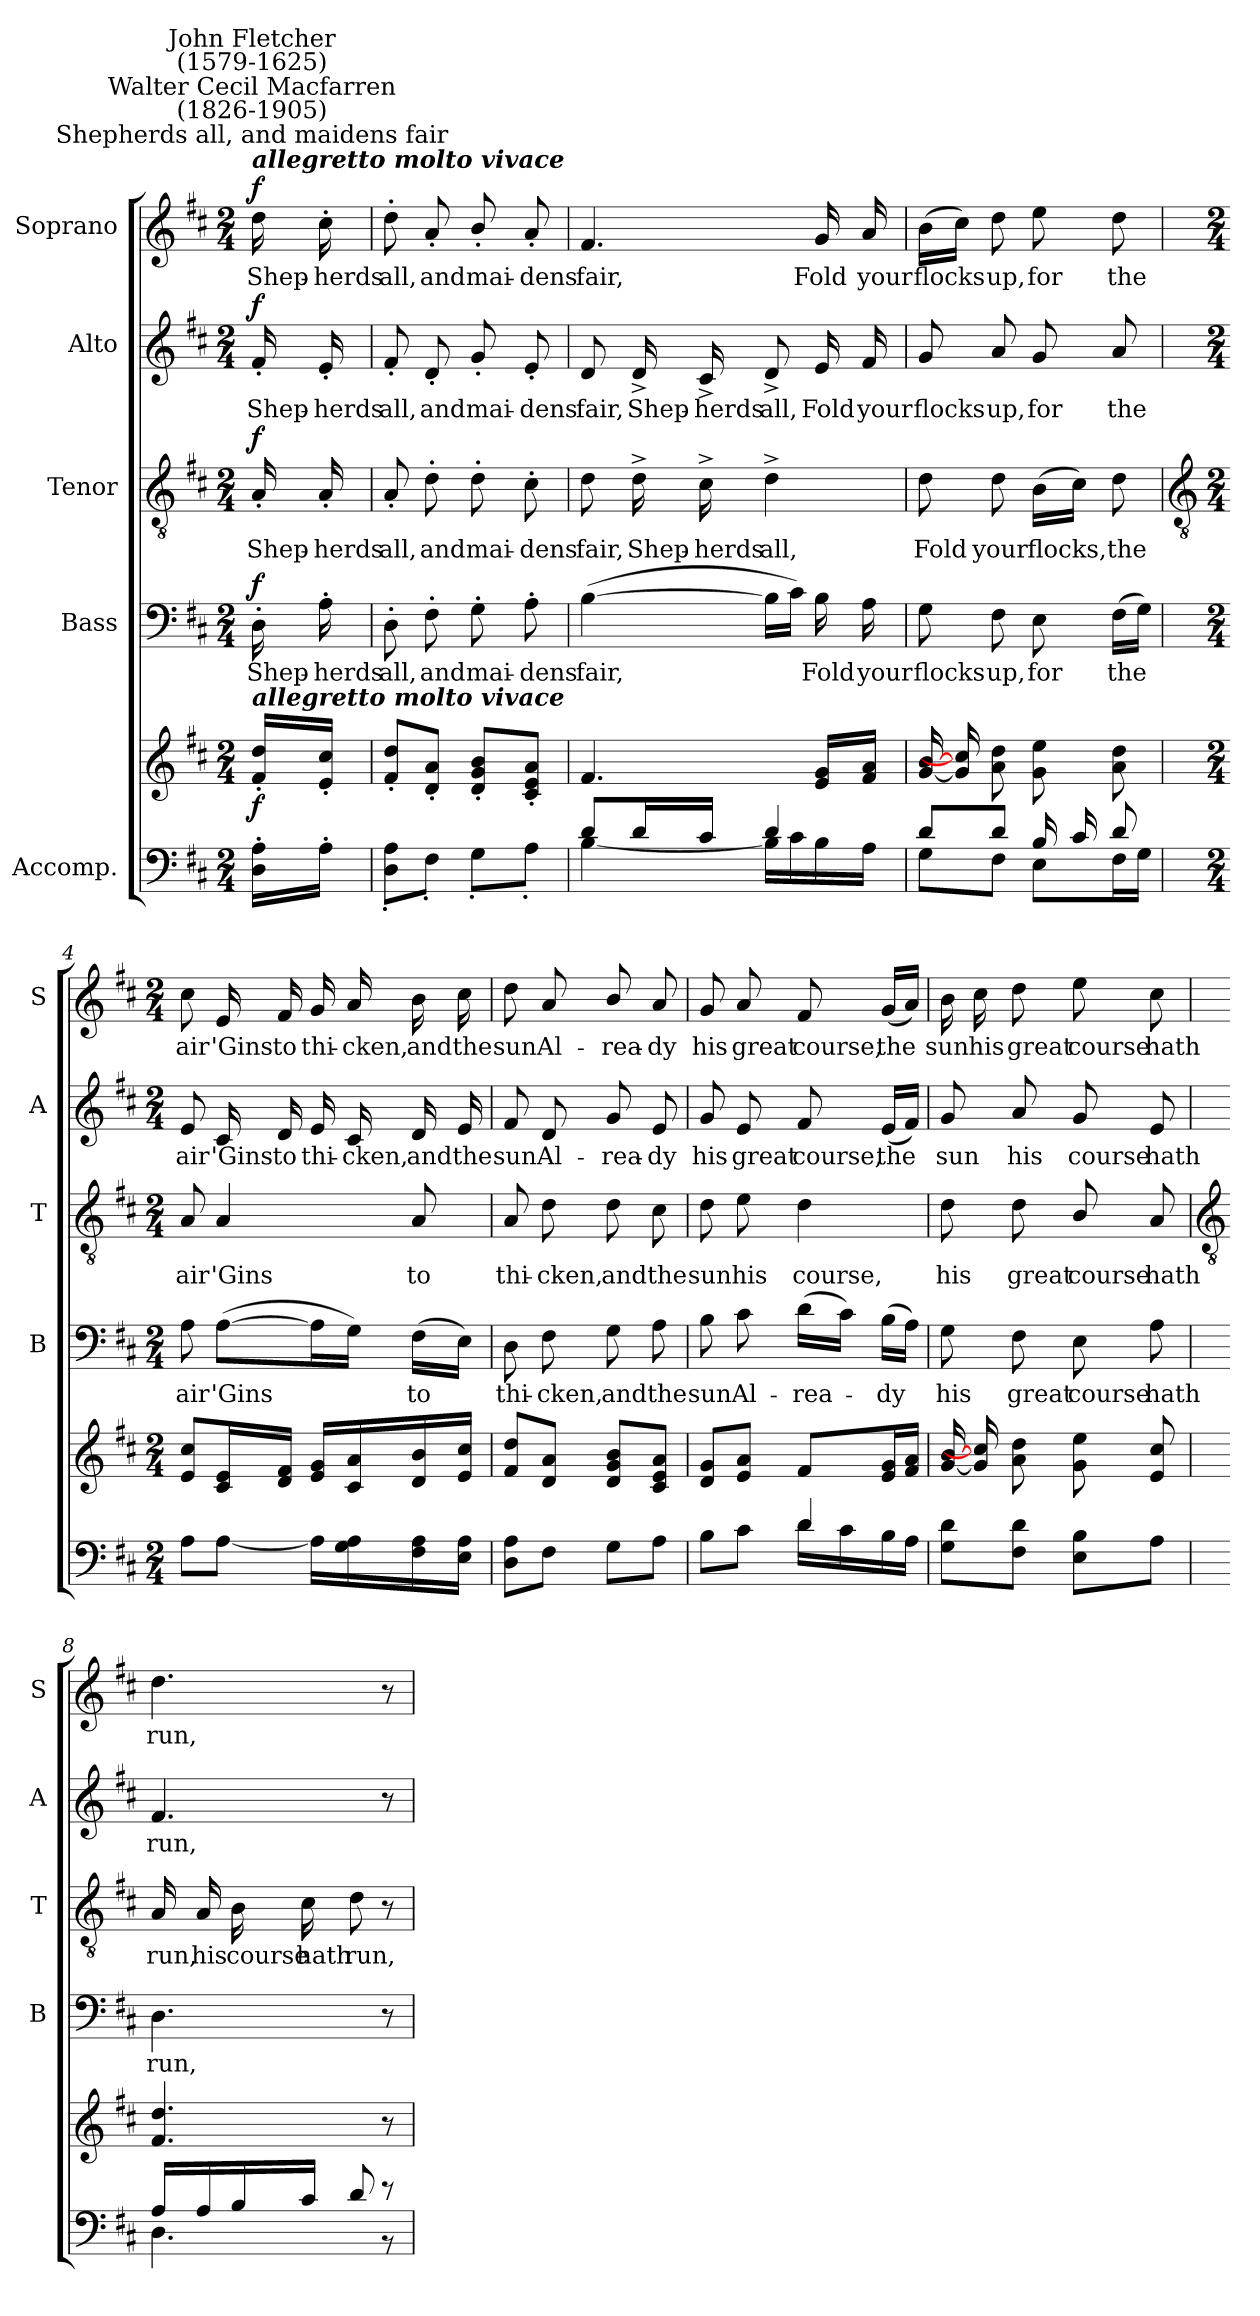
**kern	**kern	**dynam	**kern	**text	**dynam	**kern	**text	**dynam	**kern	**text	**dynam	**kern	**text	**dynam
*part5	*part5	*part5	*part4	*part4	*part4	*part3	*part3	*part3	*part2	*part2	*part2	*part1	*part1	*part1
*staff6	*staff5	*staff5/6	*staff4	*staff4	*staff4	*staff3	*staff3	*staff3	*staff2	*staff2	*staff2	*staff1	*staff1	*staff1
*I"Accomp.	*	*	*I"Bass	*	*	*I"Tenor	*	*	*I"Alto	*	*	*I"Soprano	*	*
*	*	*	*I'B	*	*	*I'T	*	*	*I'A	*	*	*I'S	*	*
*clefF4	*clefG2	*	*clefF4	*	*	*clefGv2	*	*	*clefG2	*	*	*clefG2	*	*
*k[f#c#]	*k[f#c#]	*	*k[f#c#]	*	*	*k[f#c#]	*	*	*k[f#c#]	*	*	*k[f#c#]	*	*
*D:	*D:	*	*D:	*	*	*D:	*	*	*D:	*	*	*D:	*	*
*M2/4	*M2/4	*	*M2/4	*	*	*M2/4	*	*	*M2/4	*	*	*M2/4	*	*
*MM76	*MM76	*	*MM76	*	*	*MM76	*	*	*MM76	*	*	*MM76	*	*
=	=	=	=	=	=	=	=	=	=	=	=	=	=	=
*^	*	*	*	*	*	*	*	*	*	*	*	*	*	*
!	!	!	!	!	!	!	!	!	!	!	!	!	!LO:TX:a:Bi:t=allegretto molto vivace	!	!
!	!	!	!	!	!	!	!	!	!	!	!	!	!LO:TX:a:cj:t=Shepherds all, and maidens fair	!	!
!	!	!	!	!	!	!	!	!	!	!	!	!	!LO:TX:a:cj:t=Walter Cecil Macfarren\n(1826-1905)	!	!
!	!	!	!	!	!	!	!	!	!	!	!	!	!LO:TX:a:cj:t=John Fletcher\n(1579-1625)	!	!
!	!	!LO:TX:a:Bi:t=allegretto molto vivace	!	!	!	!	!	!	!	!	!	!	!	!	!
!	!	!	!LO:DY:b	!	!LO:LY:b	!LO:DY:b	!	!LO:LY:b	!LO:DY:b	!	!LO:LY:b	!LO:DY:b	!	!LO:LY:b	!LO:DY:b
8ryy	16D\' 16A\'LL	16f#/' 16dd/'LL	f	16D'	Shep-	f	16A'	Shep-	f	16f#'	Shep-	f	16dd\	Shep-	f
!	!	!	!	!	!LO:LY:b	!	!	!LO:LY:b	!	!	!LO:LY:b	!	!	!LO:LY:b	!
.	16A'\JJ	16e' 16cc#'JJ	.	16A'	-herds	.	16A'	-herds	.	16e'	-herds	.	16cc#'	-herds	.
=1	=1	=1	=1	=1	=1	=1	=1	=1	=1	=1	=1	=1	=1	=1	=1
!LO:N:vis=1	!	!	!	!	!LO:LY:b	!	!	!LO:LY:b	!	!	!LO:LY:b	!	!	!LO:LY:b	!
2ryy	8D\' 8A\'L	8f#' 8dd'L	.	8D'	all,	.	8A'	all,	.	8f#'	all,	.	8dd'	all,	.
!	!	!	!	!	!LO:LY:b	!	!	!LO:LY:b	!	!	!LO:LY:b	!	!	!LO:LY:b	!
.	8F#'\J	8d' 8a'J	.	8F#'	and	.	8d'	and	.	8d'	and	.	8a'	and	.
!	!	!	!	!	!LO:LY:b	!	!	!LO:LY:b	!	!	!LO:LY:b	!	!	!LO:LY:b	!
.	8G'\L	8d' 8g' 8b'L	.	8G'	mai-	.	8d'	mai-	.	8g'	mai-	.	8b'/	mai-	.
!	!	!	!	!	!LO:LY:b	!	!	!LO:LY:b	!	!	!LO:LY:b	!	!	!LO:LY:b	!
.	8A'\J	8c#' 8e' 8a'J	.	8A'	-dens	.	8c#'	-dens	.	8e'	-dens	.	8a'	-dens	.
=2	=2	=2	=2	=2	=2	=2	=2	=2	=2	=2	=2	=2	=2	=2	=2
!	!	!	!	!	!LO:LY:b	!	!	!LO:LY:b	!	!	!LO:LY:b	!	!	!LO:LY:b	!
8d/L	[4B\	4.f#	.	(>[4B	fair,	.	8d	fair,	.	8d	fair,	.	4.f#	fair,	.
!	!	!	!	!	!	!	!	!LO:LY:b	!	!	!LO:LY:b	!	!	!	!
16d/L	.	.	.	.	.	.	16d^	Shep-	.	16d^	Shep-	.	.	.	.
!	!	!	!	!	!	!	!	!LO:LY:b	!	!	!LO:LY:b	!	!	!	!
16c#/JJ	.	.	.	.	.	.	16c#^	-herds	.	16c#^	-herds	.	.	.	.
!	!	!	!	!	!	!	!	!LO:LY:b	!	!	!LO:LY:b	!	!	!	!
4d/	16B\LL]	.	.	16BLL]	.	.	4d^	all,	.	8d^	all,	.	.	.	.
.	16c#\	.	.	16c#JJ)	.	.	.	.	.	.	.	.	.	.	.
!	!	!	!	!	!LO:LY:b	!	!	!	!	!	!LO:LY:b	!	!	!LO:LY:b	!
.	16B\	16e 16gLL	.	16B	Fold	.	.	.	.	16e	Fold	.	16g	Fold	.
!	!	!	!	!	!LO:LY:b	!	!	!	!	!	!LO:LY:b	!	!	!LO:LY:b	!
.	16A\JJ	16f# 16aJJ	.	16A	your	.	.	.	.	16f#	your	.	16a	your	.
=3	=3	=3	=3	=3	=3	=3	=3	=3	=3	=3	=3	=3	=3	=3	=3
!	!	!	!	!	!LO:LY:b	!	!	!LO:LY:b	!	!	!LO:LY:b	!	!	!LO:LY:b	!
8d/L	8G\L	[16g [16bLL	.	8G	flocks	.	8d	Fold	.	8g	flocks	.	(>16bLL	flocks	.
.	.	16g] 16cc#]	.	.	.	.	.	.	.	.	.	.	16cc#JJ)	.	.
!	!	!	!	!	!LO:LY:b	!	!	!LO:LY:b	!	!	!LO:LY:b	!	!	!LO:LY:b	!
8d/J	8F#\J	8a 8ddJ	.	8F#	up,	.	8d	your	.	8a	up,	.	8dd	up,	.
!	!	!	!	!	!LO:LY:b	!	!	!LO:LY:b	!	!	!LO:LY:b	!	!	!LO:LY:b	!
16B/LL	8E\L	8g 8eeL	.	8E	for	.	(>16BLL	flocks,	.	8g	for	.	8ee	for	.
16c#/	.	.	.	.	.	.	16c#JJ)	.	.	.	.	.	.	.	.
!	!	!	!	!	!LO:LY:b	!	!	!LO:LY:b	!	!	!LO:LY:b	!	!	!LO:LY:b	!
8d/J	16F#\L	8a 8ddJ	.	(>16F#LL	the	.	8d	the	.	8a	the	.	8dd	the	.
.	16G\JJ	.	.	16GJJ)	.	.	.	.	.	.	.	.	.	.	.
!!LO:LB:g=z
=4	=4	=4	=4	=4	=4	=4	=4	=4	=4	=4	=4	=4	=4	=4	=4
*	*	*	*	*	*	*	*clefGv2	*	*	*	*	*	*	*	*
*M2/4	*	*M2/4	*	*M2/4	*	*	*M2/4	*	*	*M2/4	*	*	*M2/4	*	*
!LO:N:vis=1	!	!	!	!	!LO:LY:b	!	!	!LO:LY:b	!	!	!LO:LY:b	!	!	!LO:LY:b	!
2ryy	8A\L	8e 8cc#L	.	8A	air	.	8A	air	.	8e	air	.	8cc#	air	.
!	!	!	!	!	!LO:LY:b	!	!	!LO:LY:b	!	!	!LO:LY:b	!	!	!LO:LY:b	!
.	[8A\J	16c# 16eL	.	(>[8AL	'Gins	.	4A	'Gins	.	16c#	'Gins	.	16e	'Gins	.
!	!	!	!	!	!	!	!	!	!	!	!LO:LY:b	!	!	!LO:LY:b	!
.	.	16d 16f#JJ	.	.	.	.	.	.	.	16d	to	.	16f#	to	.
!	!	!	!	!	!	!	!	!	!	!	!LO:LY:b	!	!	!LO:LY:b	!
.	16A\LL]	16e 16gLL	.	16AL]	.	.	.	.	.	16e	thi-	.	16g	thi-	.
!	!	!	!	!	!	!	!	!	!	!	!LO:LY:b	!	!	!LO:LY:b	!
.	16G\ 16A\	16c# 16a	.	16GJJ)	.	.	.	.	.	16c#	-cken,	.	16a	-cken,	.
!	!	!	!	!	!LO:LY:b	!	!	!LO:LY:b	!	!	!LO:LY:b	!	!	!LO:LY:b	!
.	16F#\ 16A\	16d 16b	.	(>16F#LL	to	.	8A	to	.	16d	and	.	16b	and	.
!	!	!	!	!	!	!	!	!	!	!	!LO:LY:b	!	!	!LO:LY:b	!
.	16E\ 16A\JJ	16e 16cc#JJ	.	16EJJ)	.	.	.	.	.	16e	the	.	16cc#	the	.
=5	=5	=5	=5	=5	=5	=5	=5	=5	=5	=5	=5	=5	=5	=5	=5
!LO:N:vis=1	!	!	!	!	!LO:LY:b	!	!	!LO:LY:b	!	!	!LO:LY:b	!	!	!LO:LY:b	!
2ryy	8D\ 8A\L	8f# 8ddL	.	8D	thi-	.	8A	thi-	.	8f#	sun	.	8dd	sun	.
!	!	!	!	!	!LO:LY:b	!	!	!LO:LY:b	!	!	!LO:LY:b	!	!	!LO:LY:b	!
.	8F#\J	8d 8aJ	.	8F#	-cken,	.	8d	-cken,	.	8d	Al-	.	8a	Al-	.
!	!	!	!	!	!LO:LY:b	!	!	!LO:LY:b	!	!	!LO:LY:b	!	!	!LO:LY:b	!
.	8G\L	8d/ 8g/ 8b/L	.	8G	and	.	8d	and	.	8g	-rea-	.	8b/	-rea-	.
!	!	!	!	!	!LO:LY:b	!	!	!LO:LY:b	!	!	!LO:LY:b	!	!	!LO:LY:b	!
.	8A\J	8c# 8e 8aJ	.	8A	the	.	8c#	the	.	8e	-dy	.	8a	-dy	.
=6	=6	=6	=6	=6	=6	=6	=6	=6	=6	=6	=6	=6	=6	=6	=6
!	!	!	!	!	!LO:LY:b	!	!	!LO:LY:b	!	!	!LO:LY:b	!	!	!LO:LY:b	!
4ryy	8B\L	8d 8gL	.	8B	sun	.	8d	sun	.	8g	his	.	8g	his	.
!	!	!	!	!	!LO:LY:b	!	!	!LO:LY:b	!	!	!LO:LY:b	!	!	!LO:LY:b	!
.	8c#\J	8e 8aJ	.	8c#	Al-	.	8e	his	.	8e	great	.	8a	great	.
!	!	!	!	!	!LO:LY:b	!	!	!LO:LY:b	!	!	!LO:LY:b	!	!	!LO:LY:b	!
4d/	16d\LL	8f#L	.	(>16dLL	-rea-	.	4d	course,	.	8f#	course,	.	8f#	course,	.
.	16c#\	.	.	16c#JJ)	.	.	.	.	.	.	.	.	.	.	.
!	!	!	!	!	!LO:LY:b	!	!	!	!	!	!LO:LY:b	!	!	!LO:LY:b	!
.	16B\	16e 16gL	.	(>16BLL	dy	.	.	.	.	(<16eLL	the	.	(<16gLL	the	.
.	16A\JJ	16f# 16aJJ	.	16AJJ)	.	.	.	.	.	16f#JJ)	.	.	16aJJ)	.	.
=7	=7	=7	=7	=7	=7	=7	=7	=7	=7	=7	=7	=7	=7	=7	=7
!LO:N:vis=1	!	!	!	!	!LO:LY:b	!	!	!LO:LY:b	!	!	!LO:LY:b	!	!	!LO:LY:b	!
2ryy	8G\ 8d\L	[16g [16bLL	.	8G	his	.	8d	his	.	8g	sun	.	16b	sun	.
!	!	!	!	!	!	!	!	!	!	!	!	!	!	!LO:LY:b	!
.	.	16g] 16cc#]	.	.	.	.	.	.	.	.	.	.	16cc#	his	.
!	!	!	!	!	!LO:LY:b	!	!	!LO:LY:b	!	!	!LO:LY:b	!	!	!LO:LY:b	!
.	8F#\ 8d\J	8a 8ddJ	.	8F#	great	.	8d	great	.	8a	his	.	8dd	great	.
!	!	!	!	!	!LO:LY:b	!	!	!LO:LY:b	!	!	!LO:LY:b	!	!	!LO:LY:b	!
.	8E\ 8B\L	8g 8eeL	.	8E	course	.	8B/	course	.	8g	course	.	8ee	course	.
!	!	!	!	!	!LO:LY:b	!	!	!LO:LY:b	!	!	!LO:LY:b	!	!	!LO:LY:b	!
.	8A\J	8e 8cc#J	.	8A	hath	.	8A	hath	.	8e	hath	.	8cc#	hath	.
!!LO:LB:g=z
=8	=8	=8	=8	=8	=8	=8	=8	=8	=8	=8	=8	=8	=8	=8	=8
*	*	*	*	*	*	*	*clefGv2	*	*	*	*	*	*	*	*
!	!	!	!	!	!LO:LY:b	!	!	!LO:LY:b	!	!	!LO:LY:b	!	!	!LO:LY:b	!
16A/LL	4.D\	4.f# 4.dd	.	4.D	run,	.	16A	run,	.	4.f#	run,	.	4.dd	run,	.
!	!	!	!	!	!	!	!	!LO:LY:b	!	!	!	!	!	!	!
16A/	.	.	.	.	.	.	16A	his	.	.	.	.	.	.	.
!	!	!	!	!	!	!	!	!LO:LY:b	!	!	!	!	!	!	!
16B/	.	.	.	.	.	.	16B	course	.	.	.	.	.	.	.
!	!	!	!	!	!	!	!	!LO:LY:b	!	!	!	!	!	!	!
16c#/JJ	.	.	.	.	.	.	16c#	hath	.	.	.	.	.	.	.
!	!	!	!	!	!	!	!	!LO:LY:b	!	!	!	!	!	!	!
8d/	.	.	.	.	.	.	8d	run,	.	.	.	.	.	.	.
8r	8r	8r	.	8r	.	.	8r	.	.	8r	.	.	8r	.	.
*v	*v	*	*	*	*	*	*	*	*	*	*	*	*	*	*
=	=	=	=	=	=	=	=	=	=	=	=	=	=	=
*-	*-	*-	*-	*-	*-	*-	*-	*-	*-	*-	*-	*-	*-	*-
